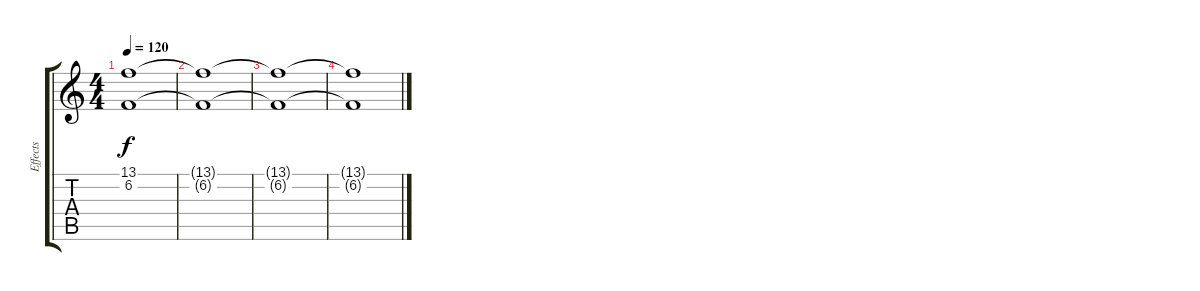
\track ("Effects" "Effects") {instrument stringensemble1}
\staff {score tabs}
\tuning (E4 B3 G3 D3 A2 E2) {hide}
\ts (4 4)
\tempo 120
\clef g2
\ks c
(13.1{t} 6.2{t}).1{dy f} |
(13.1{t} 6.2{t}).1 |
(13.1{t} 6.2{t}).1 |
(13.1{t} 6.2{t}).1
